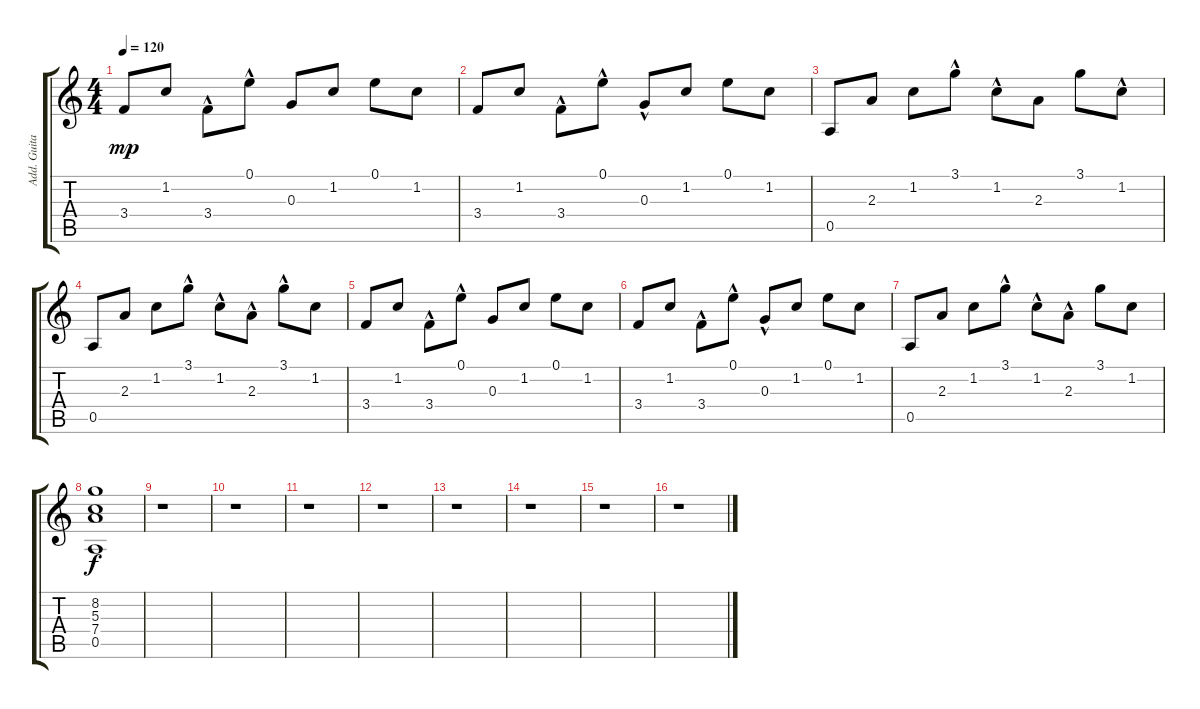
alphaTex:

\track ("Add. Guitar" "Add. Guita") {instrument electricguitarclean}
\staff {score tabs}
\tuning (E4 B3 G3 D3 A2 E2) {hide}
\ts (4 4)
\tempo 120
\clef g2
\ks c
3.4.8{dy mp} 1.2.8 3.4{hac}.8 0.1{hac}.8 0.3.8 1.2.8 0.1.8 1.2.8 |
3.4.8 1.2.8 3.4{hac}.8 0.1{hac}.8 0.3{hac}.8 1.2.8 0.1.8 1.2.8 |
0.5.8 2.3.8 1.2.8 3.1{hac}.8 1.2{hac}.8 2.3.8 3.1.8 1.2{hac}.8 |
0.5.8 2.3.8 1.2.8 3.1{hac}.8 1.2{hac}.8 2.3{hac}.8 3.1{hac}.8 1.2.8 |
3.4.8 1.2.8 3.4{hac}.8 0.1{hac}.8 0.3.8 1.2.8 0.1.8 1.2.8 |
3.4.8 1.2.8 3.4{hac}.8 0.1{hac}.8 0.3{hac}.8 1.2.8 0.1.8 1.2.8 |
0.5.8 2.3.8 1.2.8 3.1{hac}.8 1.2{hac}.8 2.3{hac}.8 3.1.8 1.2.8 |
(8.2 5.3 7.4 0.5).1{dy f} |
r.1 |
r.1 |
r.1 |
r.1 |
r.1 |
r.1 |
r.1 |
r.1
